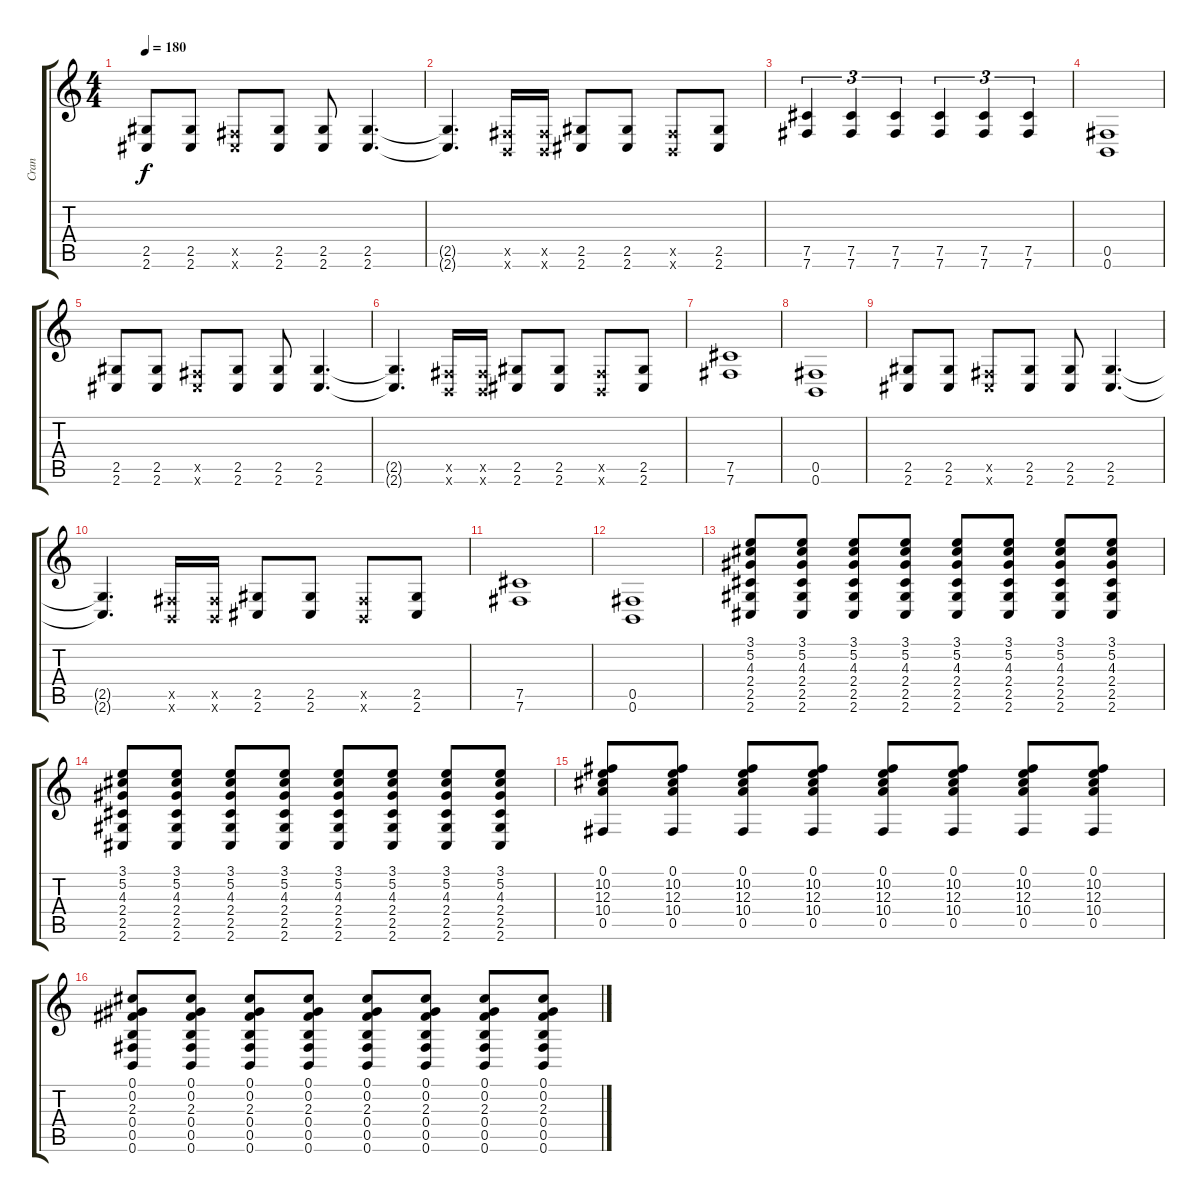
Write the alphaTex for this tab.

\track ("Cran" "Cran") {instrument distortionguitar}
\staff {score tabs}
\tuning (Db4 Ab3 E3 B2 Gb2 B1) {hide}
\ts (4 4)
\tempo 180
\clef g2
\ks c
(2.5 2.6).8{dy f} (2.5 2.6).8 (0.5{x} 2.6{x}).8 (2.5 2.6).8 (2.5 2.6).8 (2.5 2.6).4{d} |
(2.5{t} 2.6{t}).4{d} (0.5{x} 0.6{x}).16 (0.5{x} 0.6{x}).16 (2.5 2.6).8 (2.5 2.6).8 (0.5{x} 0.6{x}).8 (2.5 2.6).8 |
(7.5 7.6).4{tu (3 2)} (7.5 7.6).4{tu (3 2)} (7.5 7.6).4{tu (3 2)} (7.5 7.6).4{tu (3 2)} (7.5 7.6).4{tu (3 2)} (7.5 7.6).4{tu (3 2)} |
(0.5 0.6).1 |
(2.5 2.6).8 (2.5 2.6).8 (0.5{x} 2.6{x}).8 (2.5 2.6).8 (2.5 2.6).8 (2.5 2.6).4{d} |
(2.5{t} 2.6{t}).4{d} (0.5{x} 0.6{x}).16 (0.5{x} 0.6{x}).16 (2.5 2.6).8 (2.5 2.6).8 (0.5{x} 0.6{x}).8 (2.5 2.6).8 |
(7.5 7.6).1 |
(0.5 0.6).1 |
(2.5 2.6).8 (2.5 2.6).8 (0.5{x} 2.6{x}).8 (2.5 2.6).8 (2.5 2.6).8 (2.5 2.6).4{d} |
(2.5{t} 2.6{t}).4{d} (0.5{x} 0.6{x}).16 (0.5{x} 0.6{x}).16 (2.5 2.6).8 (2.5 2.6).8 (0.5{x} 0.6{x}).8 (2.5 2.6).8 |
(7.5 7.6).1 |
(0.5 0.6).1 |
(3.1 5.2 4.3 2.4 2.5 2.6).8 (3.1 5.2 4.3 2.4 2.5 2.6).8 (3.1 5.2 4.3 2.4 2.5 2.6).8 (3.1 5.2 4.3 2.4 2.5 2.6).8 (3.1 5.2 4.3 2.4 2.5 2.6).8 (3.1 5.2 4.3 2.4 2.5 2.6).8 (3.1 5.2 4.3 2.4 2.5 2.6).8 (3.1 5.2 4.3 2.4 2.5 2.6).8 |
(3.1 5.2 4.3 2.4 2.5 2.6).8 (3.1 5.2 4.3 2.4 2.5 2.6).8 (3.1 5.2 4.3 2.4 2.5 2.6).8 (3.1 5.2 4.3 2.4 2.5 2.6).8 (3.1 5.2 4.3 2.4 2.5 2.6).8 (3.1 5.2 4.3 2.4 2.5 2.6).8 (3.1 5.2 4.3 2.4 2.5 2.6).8 (3.1 5.2 4.3 2.4 2.5 2.6).8 |
(0.1 10.2 12.3 10.4 0.5).8 (0.1 10.2 12.3 10.4 0.5).8 (0.1 10.2 12.3 10.4 0.5).8 (0.1 10.2 12.3 10.4 0.5).8 (0.1 10.2 12.3 10.4 0.5).8 (0.1 10.2 12.3 10.4 0.5).8 (0.1 10.2 12.3 10.4 0.5).8 (0.1 10.2 12.3 10.4 0.5).8 |
(0.1 0.2 2.3 0.4 0.5 0.6).8 (0.1 0.2 2.3 0.4 0.5 0.6).8 (0.1 0.2 2.3 0.4 0.5 0.6).8 (0.1 0.2 2.3 0.4 0.5 0.6).8 (0.1 0.2 2.3 0.4 0.5 0.6).8 (0.1 0.2 2.3 0.4 0.5 0.6).8 (0.1 0.2 2.3 0.4 0.5 0.6).8 (0.1 0.2 2.3 0.4 0.5 0.6).8
